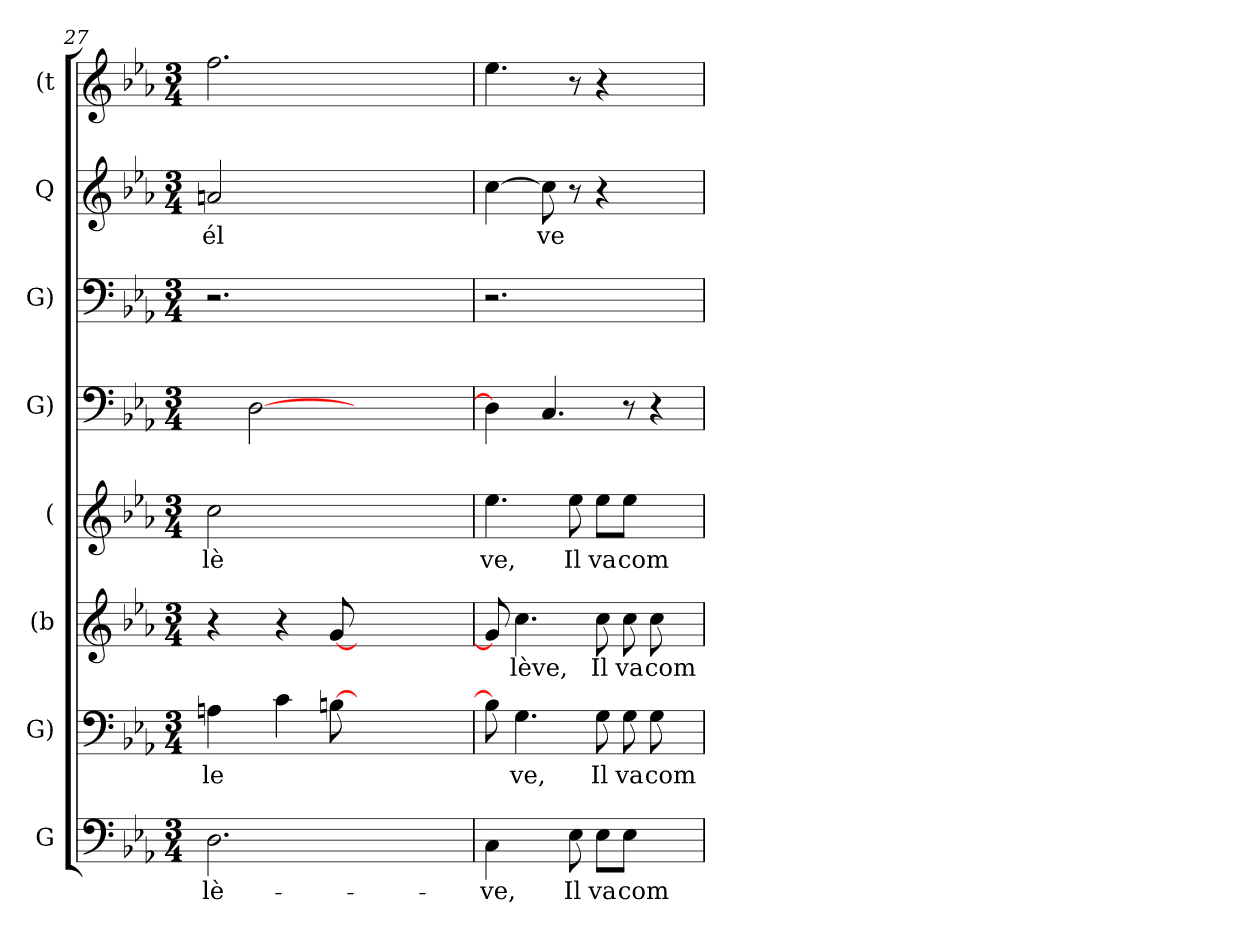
**kern	**text	**kern	**text	**kern	**text	**kern	**text	**kern	**kern	**kern	**text	**kern
*part8	*part8	*part7	*part7	*part6	*part6	*part5	*part5	*part4	*part3	*part2	*part2	*part1
*staff8	*staff8	*staff7	*staff7	*staff6	*staff6	*staff5	*staff5	*staff4	*staff3	*staff2	*staff2	*staff1
*I"G	*	*I"G)	*	*I"(b	*	*I"(	*	*I"G)	*I"G)	*I"Q	*	*I"(t
*clefF4	*	*clefF4	*	*clefG2	*	*clefG2	*	*clefF4	*clefF4	*clefG2	*	*clefG2
*k[b-e-a-]	*	*k[b-e-a-]	*	*k[b-e-a-]	*	*k[b-e-a-]	*	*k[b-e-a-]	*k[b-e-a-]	*k[b-e-a-]	*	*k[b-e-a-]
*M3/4	*	*M3/4	*	*M3/4	*	*M3/4	*	*M3/4	*M3/4	*M3/4	*	*M3/4
=27	=27	=27	=27	=27	=27	=27	=27	=27	=27	=27	=27	=27
2.Di\	lè-	4Ani\	le	4r	.	2cci\	lè	4ryy	2.r	2ani/	él	2.ffi\
.	.	8ryy	.	8ryy	.	.	.	[2Dj\	.	.	.	.
.	.	4ci\	--	4r	.	.	.	.	.	.	.	.
.	.	.	.	.	.	4ryy	.	.	.	4ryy	.	.
.	.	[8Bj\	.	[8gj/	.	.	.	.	.	.	.	.
2.ryy	.	8ryy	.	8ryy	.	2.ryy	.	4ryy	2.ryy	2.ryy	.	2.ryy
.	.	8ryy	.	8ryy	.	.	.	.	.	.	.	.
.	.	2ryy	.	2ryy	.	.	.	2ryy	.	.	.	.
=28	=28	=28	=28	=28	=28	=28	=28	=28	=28	=28	=28	=28
4Ci\	ve,	8Bj\]	.	8gj/]	.	4.ee-i\	ve,	4Dj\]	2.r	[4cci\	.	4.ee-i\
.	.	4.Gi\	ve,	4.cci\	lève,	.	.	.	.	.	.	.
8ryy	.	.	.	.	.	.	.	4.Ci/	.	8cci\]	ve	.
8E-i\	Il	.	.	.	.	8ee-i\	Il	.	.	8r	.	8r
8E-i\L	va	8Gi\	Il	8cci\	Il	8ee-i\L	va	.	.	4r	.	4r
8E-i\J	com	8Gi\	va	8cci\	va	8ee-i\J	com	8r	.	.	.	.
4ryy	.	8Gi\	com	8cci\	com	4ryy	.	4r	4ryy	4ryy	.	4ryy
.	.	8ryy	.	8ryy	.	.	.	.	.	.	.	.
=	=	=	=	=	=	=	=	=	=	=	=	=
*-	*-	*-	*-	*-	*-	*-	*-	*-	*-	*-	*-	*-
